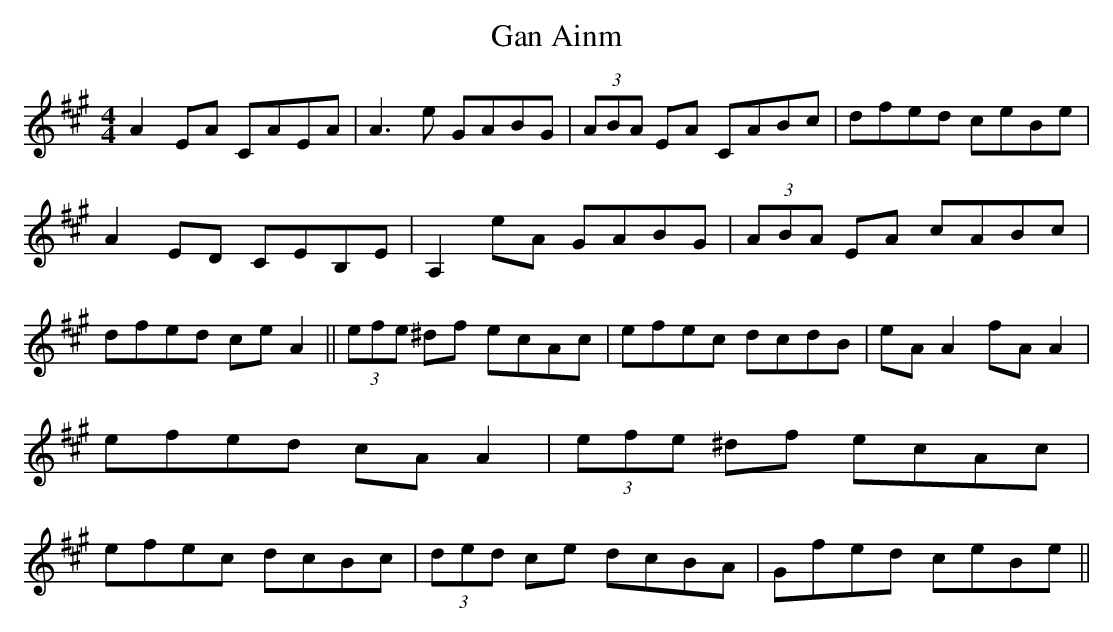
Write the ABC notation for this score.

X:1
T:Gan Ainm
M:4/4
L:1/8
K:A
A2EA CAEA|A3e GABG|(3ABA EA CABc|dfed ceBe|\
A2ED CEB,E|A,2eA GABG|(3ABA EA cABc|dfed ceA2||\
(3efe ^df ecAc|efec dcdB|eAA2 fAA2|efed cAA2|\
(3efe ^df ecAc|efec dcBc|(3ded ce dcBA|Gfed ceBe||\
